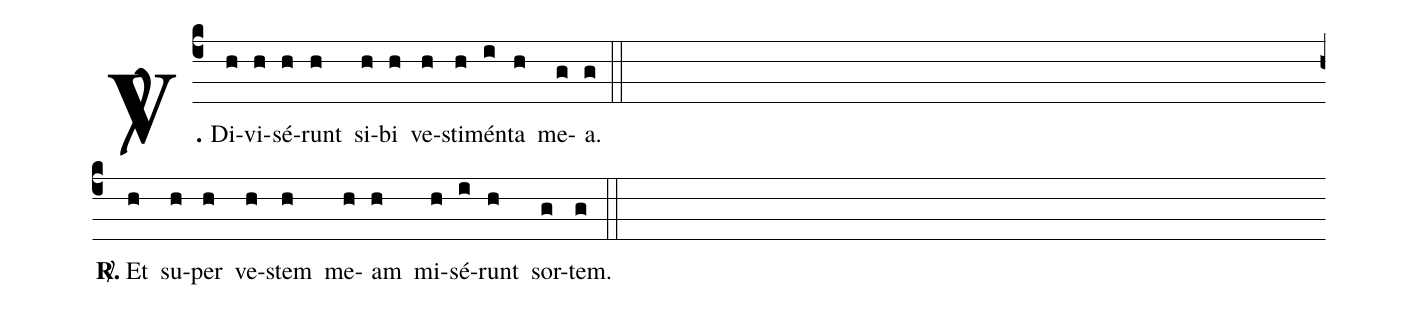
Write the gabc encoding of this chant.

%%
(c4)<b><sp>V/</sp>.</b> Di(h)vi(h)sé(h)runt(h) si(h)bi(h) ve(h)sti(h)mén(i)ta(h) me(g)a.(g) (::Z)
<b><sp>R/</sp>.</b> Et(h) su(h)per(h) ve(h)stem(h) me(h)am(h) mi(h)sé(i)runt(h) sor(g)tem.(g) (::)
